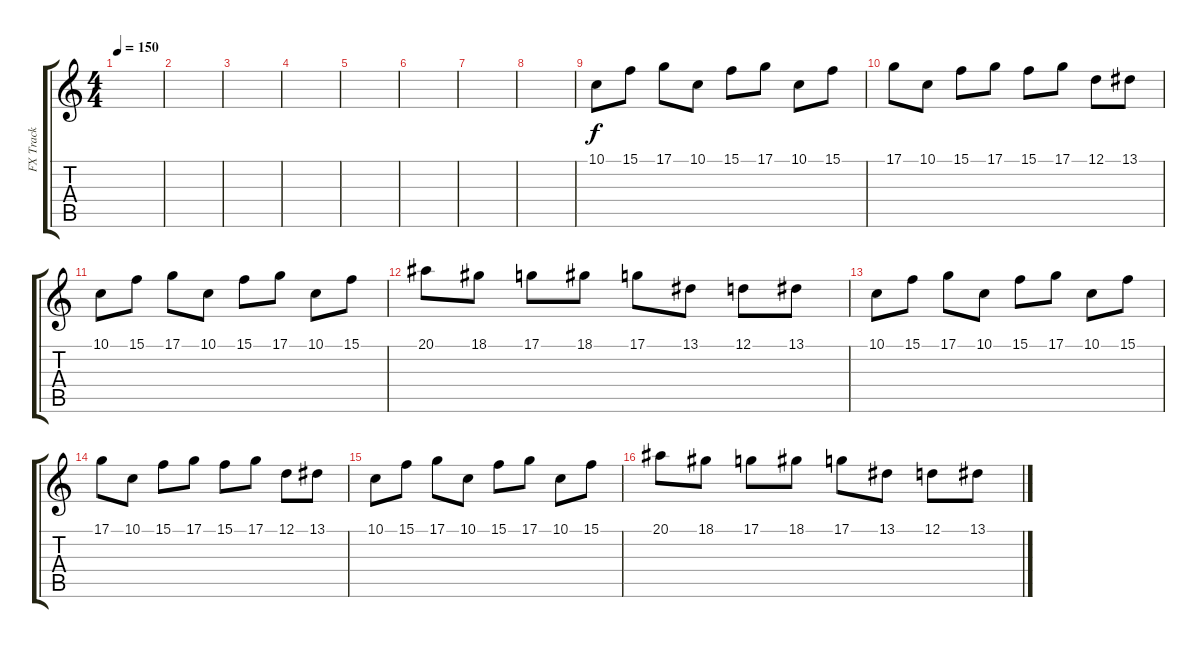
\track ("FX Track" "FX Track") {instrument lead2sawtooth}
\staff {score tabs}
\tuning (D4 A3 F3 C3 G2 C2) {hide}
\ts (4 4)
\tempo 150
\clef g2
\ks c
|
|
|
|
|
|
|
|
10.1.8 15.1.8 17.1.8 10.1.8 15.1.8 17.1.8 10.1.8 15.1.8 |
17.1.8 10.1.8 15.1.8 17.1.8 15.1.8 17.1.8 12.1.8 13.1.8 |
10.1.8 15.1.8 17.1.8 10.1.8 15.1.8 17.1.8 10.1.8 15.1.8 |
20.1.8 18.1.8 17.1.8 18.1.8 17.1.8 13.1.8 12.1.8 13.1.8 |
10.1.8 15.1.8 17.1.8 10.1.8 15.1.8 17.1.8 10.1.8 15.1.8 |
17.1.8 10.1.8 15.1.8 17.1.8 15.1.8 17.1.8 12.1.8 13.1.8 |
10.1.8 15.1.8 17.1.8 10.1.8 15.1.8 17.1.8 10.1.8 15.1.8 |
20.1.8 18.1.8 17.1.8 18.1.8 17.1.8 13.1.8 12.1.8 13.1.8
